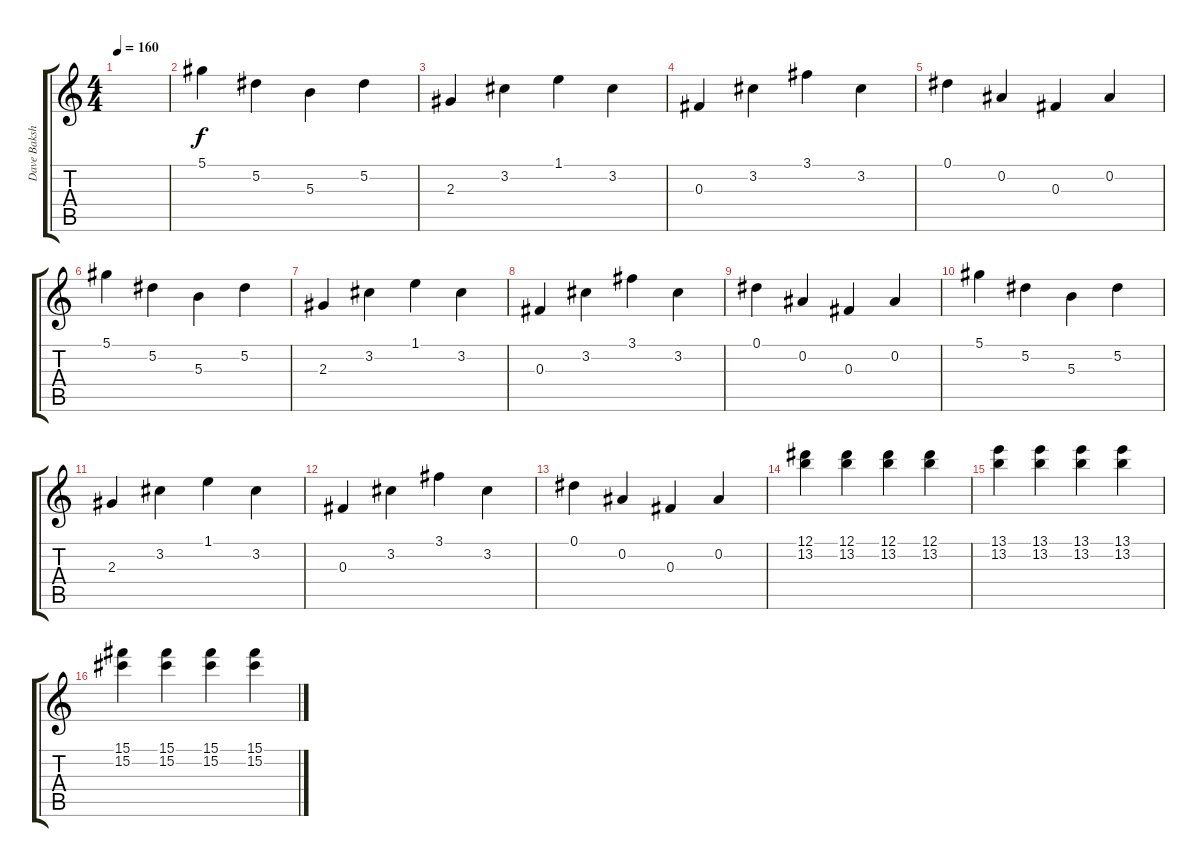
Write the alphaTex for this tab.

\track ("Dave Baksh" "Dave Baksh") {instrument distortionguitar}
\staff {score tabs}
\tuning (Eb4 Bb3 Gb3 Db3 Ab2 Eb2) {hide}
\ts (4 4)
\tempo 160
\clef g2
\ks c
|
5.1.4{instrument electricguitarjazz} 5.2.4 5.3.4 5.2.4 |
2.3.4 3.2.4 1.1.4 3.2.4 |
0.3.4 3.2.4 3.1.4 3.2.4 |
0.1.4 0.2.4 0.3.4 0.2.4 |
5.1.4 5.2.4 5.3.4 5.2.4 |
2.3.4 3.2.4 1.1.4 3.2.4 |
0.3.4 3.2.4 3.1.4 3.2.4 |
0.1.4 0.2.4 0.3.4 0.2.4 |
5.1.4 5.2.4 5.3.4 5.2.4 |
2.3.4 3.2.4 1.1.4 3.2.4 |
0.3.4 3.2.4 3.1.4 3.2.4 |
0.1.4 0.2.4 0.3.4 0.2.4 |
(12.1 13.2).4 (12.1 13.2).4 (12.1 13.2).4 (12.1 13.2).4 |
(13.1 13.2).4 (13.1 13.2).4 (13.1 13.2).4 (13.1 13.2).4 |
(15.1 15.2).4 (15.1 15.2).4 (15.1 15.2).4 (15.1 15.2).4
